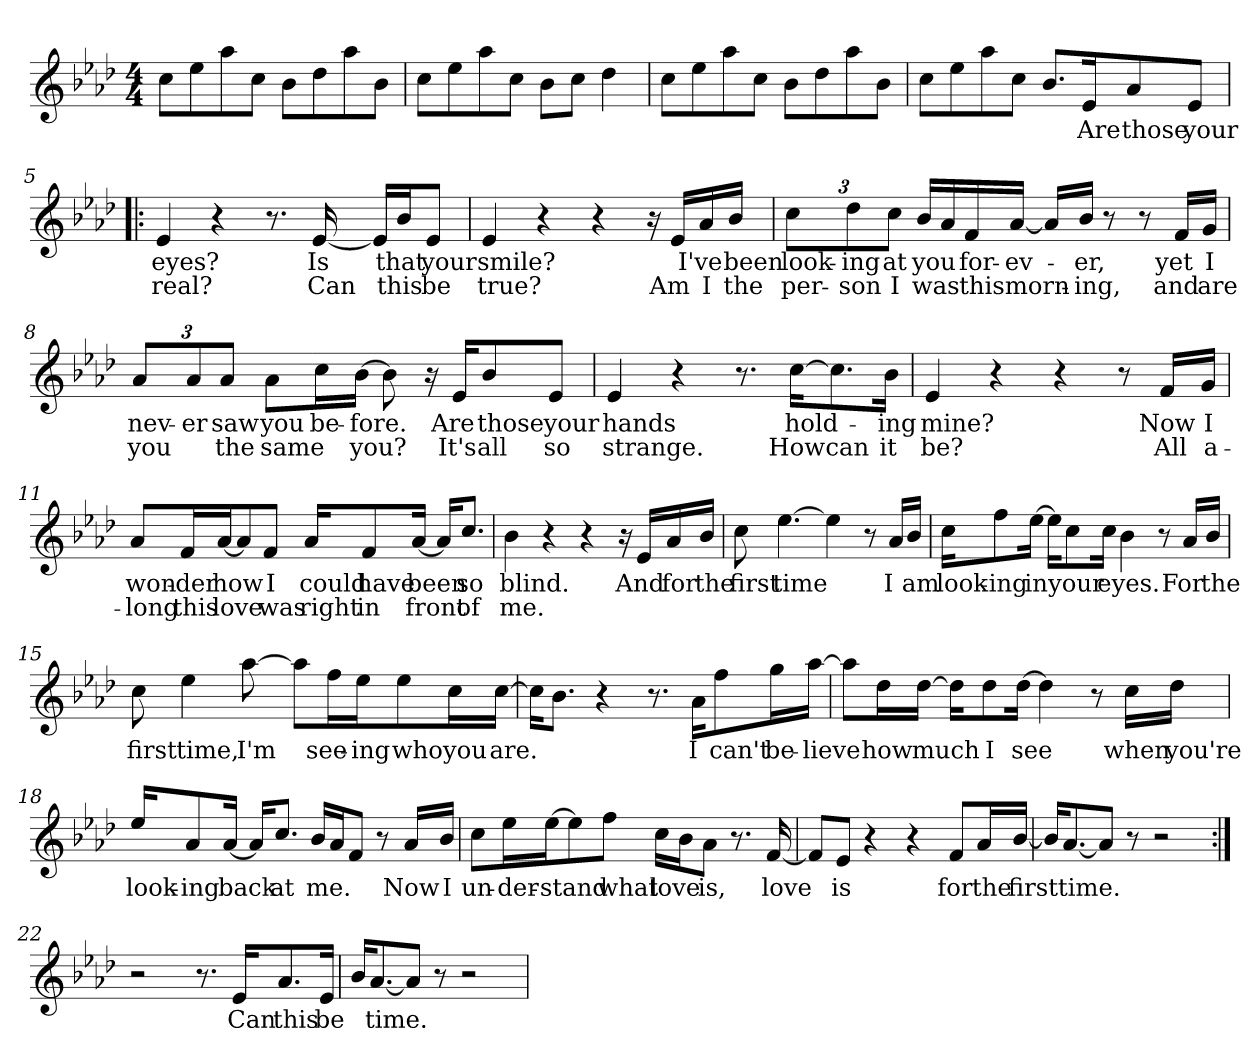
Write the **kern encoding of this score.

**kern	**text	**text
*part1	*part1	*part1
*staff1	*staff1	*staff1
*clefG2	*	*
*k[b-e-a-d-]	*	*
*A-:	*	*
*M4/4	*	*
=1	=1	=1
8cc\L	.	.
8ee-\	.	.
8aa-\	.	.
8cc\J	.	.
8b-\L	.	.
8dd-\	.	.
8aa-\	.	.
8b-\J	.	.
=2	=2	=2
8cc\L	.	.
8ee-\	.	.
8aa-\	.	.
8cc\J	.	.
8b-\L	.	.
8cc\J	.	.
4dd-\	.	.
=3	=3	=3
8cc\L	.	.
8ee-\	.	.
8aa-\	.	.
8cc\J	.	.
8b-\L	.	.
8dd-\	.	.
8aa-\	.	.
8b-\J	.	.
!!LO:LB:g=z
=4	=4	=4
8cc\L	.	.
8ee-\	.	.
8aa-\	.	.
8cc\J	.	.
8.b-/L	.	.
16e-/K	Are	.
8a-/	those	.
8e-/J	your	.
=5!|:	=5!|:	=5!|:
4e-/	eyes?	real?
4r	.	.
8.r	.	.
[16e-/	Is	Can
16e-/LL]	.	.
16b-/J	that	this
8e-/J	your	be
=6	=6	=6
4e-/	smile?	true?
4r	.	.
4r	.	.
16r	.	.
16e-/LL	.	Am
16a-/	I've	I
16b-/JJ	been	the
!!LO:LB:g=z
=7	=7	=7
*Xbrackettup	*	*
12cc\L	look-	-per-
12dd-\	-ing	-son
12cc\J	at	I
16b-/LL	you	was
16a-/	.	.
16f/	for-	this
[16a-/JJ	-ev-	morn-
16a-/LL]	.	.
16b-/JJ	-er,	-ing,
8r	.	.
8r	.	.
16f/LL	yet	and
16g/JJ	I	are
=8	=8	=8
12a-/L	nev-	you
12a-/	-er	.
12a-/J	saw	the
8a-\L	you	same
16cc\L	be-	.
[16b-\JJ	-fore.	you?
8b-\]	.	.
16r	.	.
16e-/KL	Are	It's
8b-/	those	all
8e-/J	your	so
!!LO:LB:g=z
=9	=9	=9
4e-/	hands	strange.
4r	.	.
8.r	.	.
[16cc\KL	hold-	How
8.cc\]	.	can
16b-\Jk	-ing	it
=10	=10	=10
4e-/	mine?	be?
4r	.	.
4r	.	.
8r	.	.
16f/LL	Now	All
16g/JJ	I	a-
=11	=11	=11
8a-/L	won-	-long
16f/L	-der	this
[16a-/J	how	love
8a-/]	.	.
8f/J	I	was
16a-/KL	could	right
8f/	have	in
[16a-/Jk	been	front
16a-/KL]	.	.
8.cc/J	so	of
!!LO:LB:g=z
=12	=12	=12
4b-\	blind.	me.
4r	.	.
4r	.	.
16r	.	.
16e-/LL	And	.
16a-/	for	.
16b-/JJ	the	.
=13	=13	=13
8cc\	first	.
[4.ee-\	time	.
4ee-\]	.	.
8r	.	.
16a-/LL	I	.
16b-/JJ	am	.
=14	=14	=14
16cc\KL	look-	.
8ff\	-ing	.
[16ee-\Jk	in	.
16ee-\KL]	.	.
8cc\	your	.
16cc\Jk	eyes.	.
4b-\	.	.
8r	.	.
16a-/LL	For	.
16b-/JJ	the	.
!!LO:LB:g=z
=15	=15	=15
8cc\	first	.
4ee-\	time,	.
[8aa-\	I'm	.
8aa-\L]	.	.
16ff\L	see-	.
16ee-\J	-ing	.
8ee-\	who	.
16cc\L	you	.
[16cc\JJ	are.	.
=16	=16	=16
16cc\KL]	.	.
8.b-\J	.	.
4r	.	.
8.r	.	.
16a-\KL	I	.
8ff\	can't	.
16gg\L	be-	.
[16aa-\JJ	-lieve	.
!!LO:LB:g=z
=17	=17	=17
8aa-\L]	.	.
16dd-\L	how	.
[16dd-\JJ	much	.
16dd-\KL]	.	.
8dd-\	I	.
[16dd-\Jk	see	.
4dd-\]	.	.
8r	.	.
16cc\LL	when	.
16dd-\JJ	you're	.
=18	=18	=18
16ee-/KL	look-	.
8a-/	-ing	.
[16a-/Jk	back	.
16a-/KL]	.	.
8.cc/J	at	.
16b-/LL	me.	.
16a-/J	.	.
8f/J	.	.
8r	.	.
16a-/LL	Now	.
16b-/JJ	I	.
!!LO:LB:g=z
=19	=19	=19
8cc\L	un-	.
16ee-\L	-der-	.
[16ee-\J	-stand	.
8ee-\]	.	.
8ff\J	what	.
16cc\LL	love	.
16b-\J	.	.
8a-\J	is,	.
8.r	.	.
[16f/	love	.
=20	=20	=20
8f/L]	.	.
8e-/J	is	.
4r	.	.
4r	.	.
8f/L	for	.
16a-/L	the	.
[16b-/JJ	first	.
=21	=21	=21
16b-/KL]	.	.
[8.a-/	time.	.
8a-/J]	.	.
8r	.	.
2r	.	.
!!LO:PB:g=z
=22:|!	=22:|!	=22:|!
2r	.	.
8.r	.	.
16e-/KL	Can	.
8.a-/	this	.
16e-/Jk	be	.
=23	=23	=23
16b-/KL	.	.
[8.a-/	time.	.
8a-/J]	.	.
8r	.	.
2r	.	.
=	=	=
*-	*-	*-
